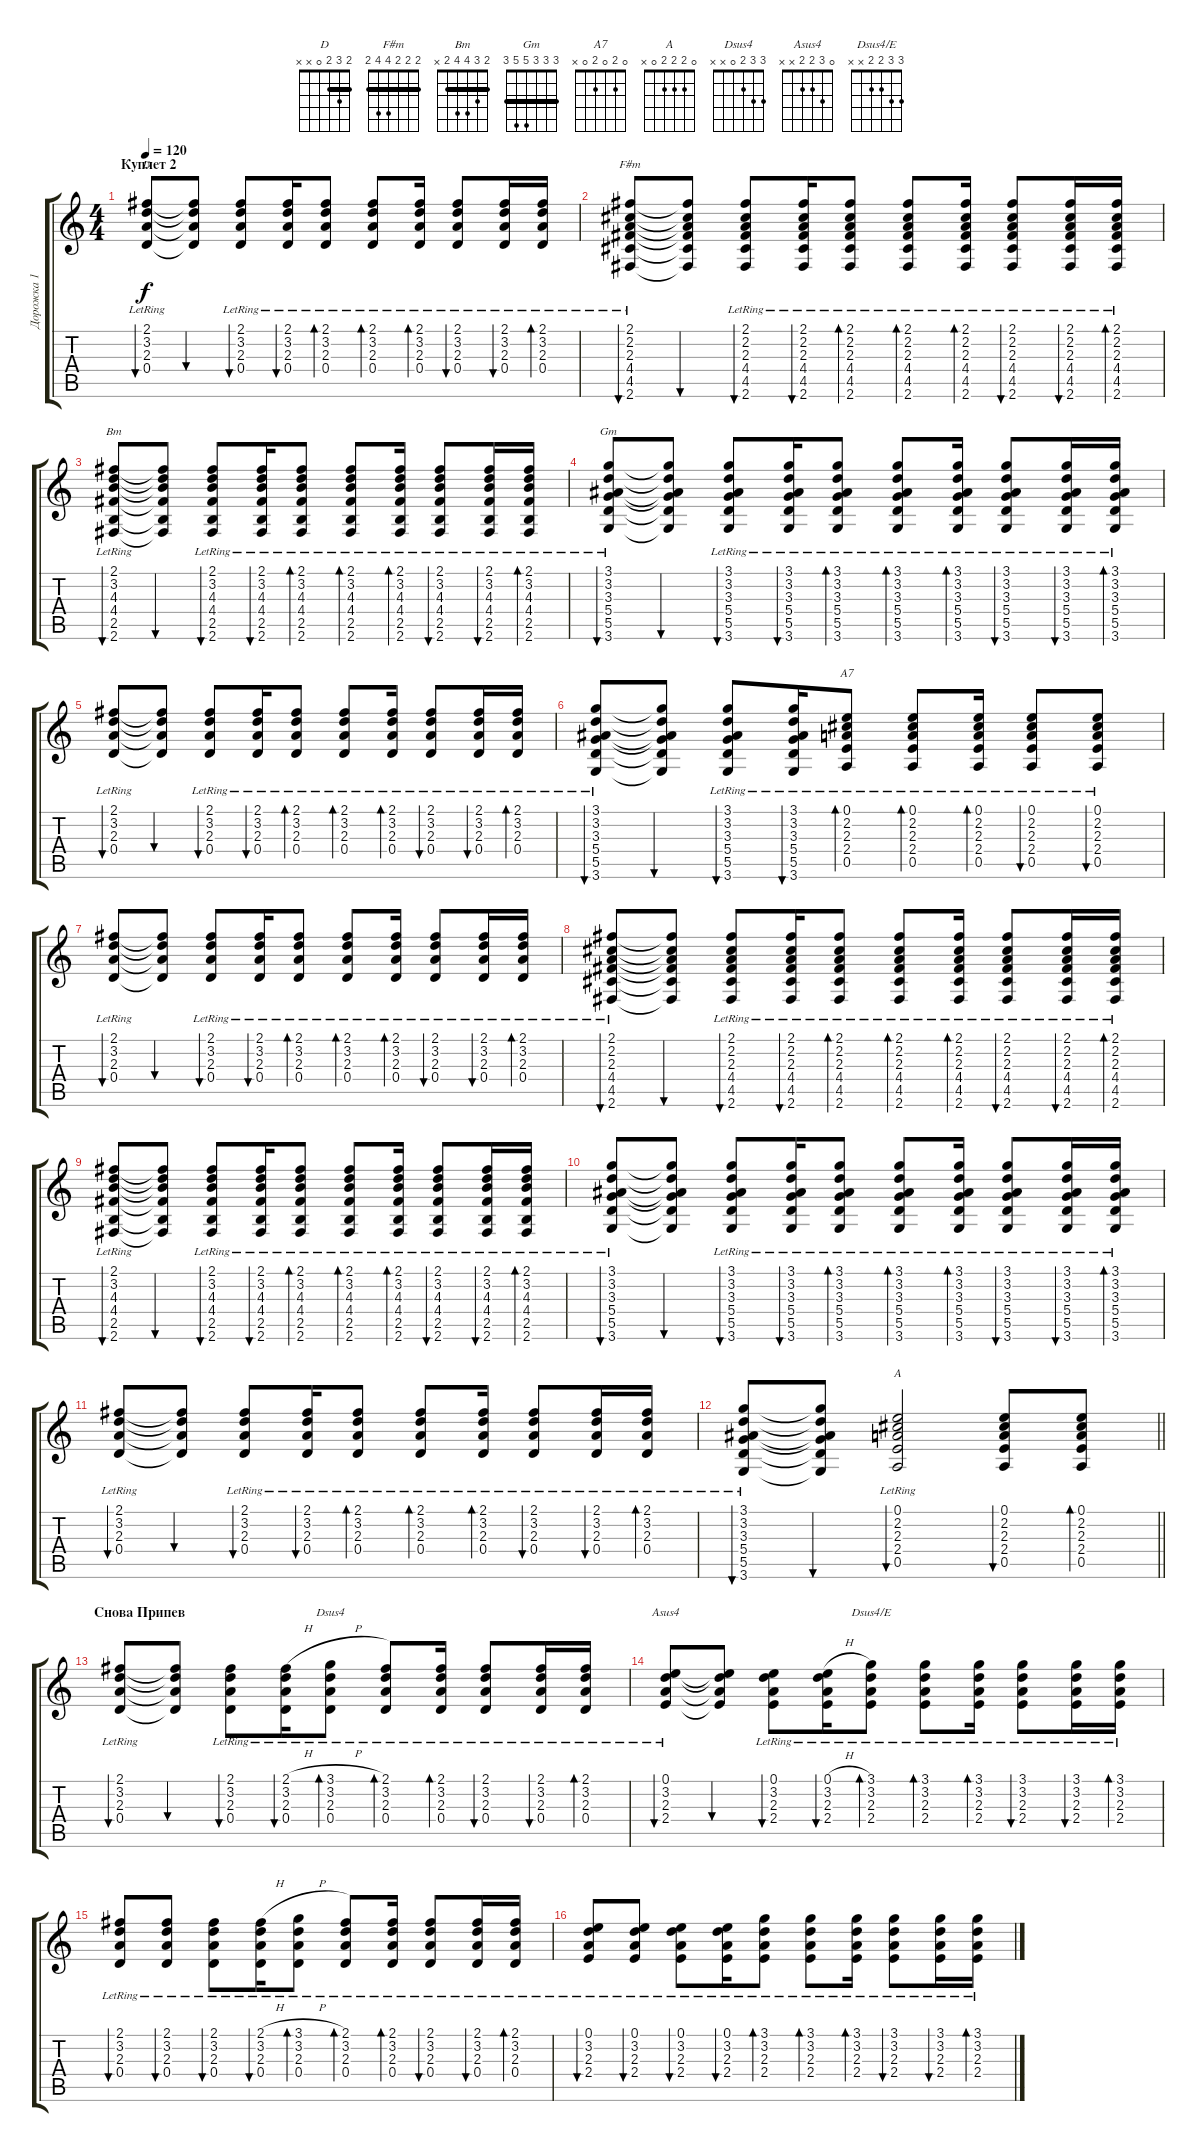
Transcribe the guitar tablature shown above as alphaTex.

\track ("Дорожка 1" "Дорожка 1") {instrument acousticguitarsteel}
\staff {score tabs}
\tuning (E4 B3 G3 D3 A2 E2) {hide}
\chord ("D" 2 3 2 0 x x) {barre 2}
\chord ("F#m" 2 2 2 4 4 2) {barre 2}
\chord ("Bm" 2 3 4 4 2 x) {barre 2}
\chord ("Gm" 3 3 3 5 5 3) {barre 3}
\chord ("A7" 0 2 0 2 0 x)
\chord ("A" 0 2 2 2 0 x)
\chord ("Dsus4" 3 3 2 0 x x)
\chord ("Asus4" 0 3 2 2 x x)
\chord ("Dsus4/E" 3 3 2 2 x x)
\ts (4 4)
\section ("" "Куплет 2")
\tempo 120
\clef g2
\ks c
(2.1{lr} 3.2{lr} 2.3{lr} 0.4{lr}).8{bu 60 ch "D" dy f} (2.1{t} 3.2{t} 2.3{t} 0.4{t}).8{bu 60} (2.1{lr} 3.2{lr} 2.3{lr} 0.4{lr}).8{bu 60} (2.1{lr} 3.2{lr} 2.3{lr} 0.4{lr}).16{bu 60} (2.1{lr} 3.2{lr} 2.3{lr} 0.4{lr}).8{bd 60} (2.1{lr} 3.2{lr} 2.3{lr} 0.4{lr}).8{bd 60} (2.1{lr} 3.2{lr} 2.3{lr} 0.4{lr}).16{bd 60} (2.1{lr} 3.2{lr} 2.3{lr} 0.4{lr}).8{bu 60} (2.1{lr} 3.2{lr} 2.3{lr} 0.4{lr}).16{bu 60} (2.1{lr} 3.2{lr} 2.3{lr} 0.4{lr}).16{bd 60} |
(2.1{lr} 2.2{lr} 2.3{lr} 4.4{lr} 4.5 2.6).8{bu 60 ch "F#m"} (2.1{t} 2.2{t} 2.3{t} 4.4{t} 4.5{t} 2.6{t}).8{bu 60} (2.1{lr} 2.2{lr} 2.3{lr} 4.4{lr} 4.5 2.6).8{bu 60} (2.1{lr} 2.2{lr} 2.3{lr} 4.4{lr} 4.5 2.6).16{bu 60} (2.1{lr} 2.2{lr} 2.3{lr} 4.4{lr} 4.5 2.6).8{bd 60} (2.1{lr} 2.2{lr} 2.3{lr} 4.4{lr} 4.5 2.6).8{bd 60} (2.1{lr} 2.2{lr} 2.3{lr} 4.4{lr} 4.5 2.6).16{bd 60} (2.1{lr} 2.2{lr} 2.3{lr} 4.4{lr} 4.5 2.6).8{bu 60} (2.1{lr} 2.2{lr} 2.3{lr} 4.4{lr} 4.5 2.6).16{bu 60} (2.1{lr} 2.2{lr} 2.3{lr} 4.4{lr} 4.5 2.6).16{bd 60} |
(2.1{lr} 3.2{lr} 4.3{lr} 4.4{lr} 2.5 2.6).8{bu 60 ch "Bm"} (2.1{t} 3.2{t} 4.3{t} 4.4{t} 2.5{t} 2.6{t}).8{bu 60} (2.1{lr} 3.2{lr} 4.3{lr} 4.4{lr} 2.5 2.6).8{bu 60} (2.1{lr} 3.2{lr} 4.3{lr} 4.4{lr} 2.5 2.6).16{bu 60} (2.1{lr} 3.2{lr} 4.3{lr} 4.4{lr} 2.5 2.6).8{bd 60} (2.1{lr} 3.2{lr} 4.3{lr} 4.4{lr} 2.5 2.6).8{bd 60} (2.1{lr} 3.2{lr} 4.3{lr} 4.4{lr} 2.5 2.6).16{bd 60} (2.1{lr} 3.2{lr} 4.3{lr} 4.4{lr} 2.5 2.6).8{bu 60} (2.1{lr} 3.2{lr} 4.3{lr} 4.4{lr} 2.5 2.6).16{bu 60} (2.1{lr} 3.2{lr} 4.3{lr} 4.4{lr} 2.5 2.6).16{bd 60} |
(3.1{lr} 3.2{lr} 3.3{lr} 5.4{lr} 5.5 3.6).8{bu 60 ch "Gm"} (3.1{t} 3.2{t} 3.3{t} 5.4{t} 5.5{t} 3.6{t}).8{bu 60} (3.1{lr} 3.2{lr} 3.3{lr} 5.4{lr} 5.5 3.6).8{bu 60} (3.1{lr} 3.2{lr} 3.3{lr} 5.4{lr} 5.5 3.6).16{bu 60} (3.1{lr} 3.2{lr} 3.3{lr} 5.4{lr} 5.5 3.6).8{bd 60} (3.1{lr} 3.2{lr} 3.3{lr} 5.4{lr} 5.5 3.6).8{bd 60} (3.1{lr} 3.2{lr} 3.3{lr} 5.4{lr} 5.5 3.6).16{bd 60} (3.1{lr} 3.2{lr} 3.3{lr} 5.4{lr} 5.5 3.6).8{bu 60} (3.1{lr} 3.2{lr} 3.3{lr} 5.4{lr} 5.5 3.6).16{bu 60} (3.1{lr} 3.2{lr} 3.3{lr} 5.4{lr} 5.5 3.6).16{bd 60} |
(2.1{lr} 3.2{lr} 2.3{lr} 0.4{lr}).8{bu 60} (2.1{t} 3.2{t} 2.3{t} 0.4{t}).8{bu 60} (2.1{lr} 3.2{lr} 2.3{lr} 0.4{lr}).8{bu 60} (2.1{lr} 3.2{lr} 2.3{lr} 0.4{lr}).16{bu 60} (2.1{lr} 3.2{lr} 2.3{lr} 0.4{lr}).8{bd 60} (2.1{lr} 3.2{lr} 2.3{lr} 0.4{lr}).8{bd 60} (2.1{lr} 3.2{lr} 2.3{lr} 0.4{lr}).16{bd 60} (2.1{lr} 3.2{lr} 2.3{lr} 0.4{lr}).8{bu 60} (2.1{lr} 3.2{lr} 2.3{lr} 0.4{lr}).16{bu 60} (2.1{lr} 3.2{lr} 2.3{lr} 0.4{lr}).16{bd 60} |
(3.1{lr} 3.2{lr} 3.3{lr} 5.4{lr} 5.5 3.6).8{bu 60} (3.1{t} 3.2{t} 3.3{t} 5.4{t} 5.5{t} 3.6{t}).8{bu 60} (3.1{lr} 3.2{lr} 3.3{lr} 5.4{lr} 5.5 3.6).8{bu 60} (3.1{lr} 3.2{lr} 3.3{lr} 5.4{lr} 5.5 3.6).16{bu 60} (0.1{lr} 2.2{lr} 2.3{lr} 2.4{lr} 0.5).8{bd 60 ch "A7"} (0.1{lr} 2.2{lr} 2.3{lr} 2.4{lr} 0.5).8{bd 60} (0.1{lr} 2.2{lr} 2.3{lr} 2.4{lr} 0.5).16{bd 60} (0.1{lr} 2.2{lr} 2.3{lr} 2.4{lr} 0.5).8{bu 60} (0.1{lr} 2.2{lr} 2.3{lr} 2.4{lr} 0.5).8{bu 60} |
(2.1{lr} 3.2{lr} 2.3{lr} 0.4{lr}).8{bu 60} (2.1{t} 3.2{t} 2.3{t} 0.4{t}).8{bu 60} (2.1{lr} 3.2{lr} 2.3{lr} 0.4{lr}).8{bu 60} (2.1{lr} 3.2{lr} 2.3{lr} 0.4{lr}).16{bu 60} (2.1{lr} 3.2{lr} 2.3{lr} 0.4{lr}).8{bd 60} (2.1{lr} 3.2{lr} 2.3{lr} 0.4{lr}).8{bd 60} (2.1{lr} 3.2{lr} 2.3{lr} 0.4{lr}).16{bd 60} (2.1{lr} 3.2{lr} 2.3{lr} 0.4{lr}).8{bu 60} (2.1{lr} 3.2{lr} 2.3{lr} 0.4{lr}).16{bu 60} (2.1{lr} 3.2{lr} 2.3{lr} 0.4{lr}).16{bd 60} |
(2.1{lr} 2.2{lr} 2.3{lr} 4.4{lr} 4.5 2.6).8{bu 60} (2.1{t} 2.2{t} 2.3{t} 4.4{t} 4.5{t} 2.6{t}).8{bu 60} (2.1{lr} 2.2{lr} 2.3{lr} 4.4{lr} 4.5 2.6).8{bu 60} (2.1{lr} 2.2{lr} 2.3{lr} 4.4{lr} 4.5 2.6).16{bu 60} (2.1{lr} 2.2{lr} 2.3{lr} 4.4{lr} 4.5 2.6).8{bd 60} (2.1{lr} 2.2{lr} 2.3{lr} 4.4{lr} 4.5 2.6).8{bd 60} (2.1{lr} 2.2{lr} 2.3{lr} 4.4{lr} 4.5 2.6).16{bd 60} (2.1{lr} 2.2{lr} 2.3{lr} 4.4{lr} 4.5 2.6).8{bu 60} (2.1{lr} 2.2{lr} 2.3{lr} 4.4{lr} 4.5 2.6).16{bu 60} (2.1{lr} 2.2{lr} 2.3{lr} 4.4{lr} 4.5 2.6).16{bd 60} |
(2.1{lr} 3.2{lr} 4.3{lr} 4.4{lr} 2.5 2.6).8{bu 60} (2.1{t} 3.2{t} 4.3{t} 4.4{t} 2.5{t} 2.6{t}).8{bu 60} (2.1{lr} 3.2{lr} 4.3{lr} 4.4{lr} 2.5 2.6).8{bu 60} (2.1{lr} 3.2{lr} 4.3{lr} 4.4{lr} 2.5 2.6).16{bu 60} (2.1{lr} 3.2{lr} 4.3{lr} 4.4{lr} 2.5 2.6).8{bd 60} (2.1{lr} 3.2{lr} 4.3{lr} 4.4{lr} 2.5 2.6).8{bd 60} (2.1{lr} 3.2{lr} 4.3{lr} 4.4{lr} 2.5 2.6).16{bd 60} (2.1{lr} 3.2{lr} 4.3{lr} 4.4{lr} 2.5 2.6).8{bu 60} (2.1{lr} 3.2{lr} 4.3{lr} 4.4{lr} 2.5 2.6).16{bu 60} (2.1{lr} 3.2{lr} 4.3{lr} 4.4{lr} 2.5 2.6).16{bd 60} |
(3.1{lr} 3.2{lr} 3.3{lr} 5.4{lr} 5.5 3.6).8{bu 60} (3.1{t} 3.2{t} 3.3{t} 5.4{t} 5.5{t} 3.6{t}).8{bu 60} (3.1{lr} 3.2{lr} 3.3{lr} 5.4{lr} 5.5 3.6).8{bu 60} (3.1{lr} 3.2{lr} 3.3{lr} 5.4{lr} 5.5 3.6).16{bu 60} (3.1{lr} 3.2{lr} 3.3{lr} 5.4{lr} 5.5 3.6).8{bd 60} (3.1{lr} 3.2{lr} 3.3{lr} 5.4{lr} 5.5 3.6).8{bd 60} (3.1{lr} 3.2{lr} 3.3{lr} 5.4{lr} 5.5 3.6).16{bd 60} (3.1{lr} 3.2{lr} 3.3{lr} 5.4{lr} 5.5 3.6).8{bu 60} (3.1{lr} 3.2{lr} 3.3{lr} 5.4{lr} 5.5 3.6).16{bu 60} (3.1{lr} 3.2{lr} 3.3{lr} 5.4{lr} 5.5 3.6).16{bd 60} |
(2.1{lr} 3.2{lr} 2.3{lr} 0.4{lr}).8{bu 60} (2.1{t} 3.2{t} 2.3{t} 0.4{t}).8{bu 60} (2.1{lr} 3.2{lr} 2.3{lr} 0.4{lr}).8{bu 60} (2.1{lr} 3.2{lr} 2.3{lr} 0.4{lr}).16{bu 60} (2.1{lr} 3.2{lr} 2.3{lr} 0.4{lr}).8{bd 60} (2.1{lr} 3.2{lr} 2.3{lr} 0.4{lr}).8{bd 60} (2.1{lr} 3.2{lr} 2.3{lr} 0.4{lr}).16{bd 60} (2.1{lr} 3.2{lr} 2.3{lr} 0.4{lr}).8{bu 60} (2.1{lr} 3.2{lr} 2.3{lr} 0.4{lr}).16{bu 60} (2.1{lr} 3.2{lr} 2.3{lr} 0.4{lr}).16{bd 60} |
\barLineRight lightlight
(3.1{lr} 3.2{lr} 3.3{lr} 5.4{lr} 5.5 3.6).8{bu 60} (3.1{t} 3.2{t} 3.3{t} 5.4{t} 5.5{t} 3.6{t}).8{bu 60} (0.1{lr} 2.2{lr} 2.3{lr} 2.4{lr} 0.5).2{bu 60 ch "A"} (0.1 2.2 2.3 2.4 0.5).8{bu 60} (0.1 2.2 2.3 2.4 0.5).8{bd 60} |
\section ("" "Снова Припев")
(2.1{lr} 3.2{lr} 2.3{lr} 0.4{lr}).8{bu 60} (2.1{t} 3.2{t} 2.3{t} 0.4{t}).8{bu 60} (2.1{lr} 3.2{lr} 2.3{lr} 0.4{lr}).8{bu 60} (2.1{h lr} 3.2{lr} 2.3{lr} 0.4{lr}).16{bu 60} (3.1{h lr} 3.2{lr} 2.3{lr} 0.4{lr}).8{bd 60 ch "Dsus4"} (2.1{lr} 3.2{lr} 2.3{lr} 0.4{lr}).8{bd 60} (2.1{lr} 3.2{lr} 2.3{lr} 0.4{lr}).16{bd 60} (2.1{lr} 3.2{lr} 2.3{lr} 0.4{lr}).8{bu 60} (2.1{lr} 3.2{lr} 2.3{lr} 0.4{lr}).16{bu 60} (2.1{lr} 3.2{lr} 2.3{lr} 0.4{lr}).16{bd 60} |
(0.1{lr} 3.2{lr} 2.3{lr} 2.4{lr}).8{bu 60 ch "Asus4"} (0.1{t} 3.2{t} 2.3{t} 2.4{t}).8{bu 60} (0.1{lr} 3.2{lr} 2.3{lr} 2.4{lr}).8{bu 60} (0.1{h lr} 3.2{lr} 2.3{lr} 2.4{lr}).16{bu 60} (3.1{lr} 3.2{lr} 2.3{lr} 2.4{lr}).8{bd 60 ch "Dsus4/E"} (3.1{lr} 3.2{lr} 2.3{lr} 2.4{lr}).8{bd 60} (3.1{lr} 3.2{lr} 2.3{lr} 2.4{lr}).16{bd 60} (3.1{lr} 3.2{lr} 2.3{lr} 2.4{lr}).8{bu 60} (3.1{lr} 3.2{lr} 2.3{lr} 2.4{lr}).16{bu 60} (3.1{lr} 3.2{lr} 2.3{lr} 2.4{lr}).16{bd 60} |
(2.1{lr} 3.2{lr} 2.3{lr} 0.4{lr}).8{bu 60} (2.1{lr} 3.2{lr} 2.3{lr} 0.4{lr}).8{bu 60} (2.1{lr} 3.2{lr} 2.3{lr} 0.4{lr}).8{bu 60} (2.1{h lr} 3.2{lr} 2.3{lr} 0.4{lr}).16{bu 60} (3.1{h lr} 3.2{lr} 2.3{lr} 0.4{lr}).8{bd 60} (2.1{lr} 3.2{lr} 2.3{lr} 0.4{lr}).8{bd 60} (2.1{lr} 3.2{lr} 2.3{lr} 0.4{lr}).16{bd 60} (2.1{lr} 3.2{lr} 2.3{lr} 0.4{lr}).8{bu 60} (2.1{lr} 3.2{lr} 2.3{lr} 0.4{lr}).16{bu 60} (2.1{lr} 3.2{lr} 2.3{lr} 0.4{lr}).16{bd 60} |
(0.1{lr} 3.2{lr} 2.3{lr} 2.4{lr}).8{bu 60} (0.1{lr} 3.2{lr} 2.3{lr} 2.4{lr}).8{bu 60} (0.1{lr} 3.2{lr} 2.3{lr} 2.4{lr}).8{bu 60} (0.1{lr} 3.2{lr} 2.3{lr} 2.4{lr}).16{bu 60} (3.1{lr} 3.2{lr} 2.3{lr} 2.4{lr}).8{bd 60} (3.1{lr} 3.2{lr} 2.3{lr} 2.4{lr}).8{bd 60} (3.1{lr} 3.2{lr} 2.3{lr} 2.4{lr}).16{bd 60} (3.1{lr} 3.2{lr} 2.3{lr} 2.4{lr}).8{bu 60} (3.1{lr} 3.2{lr} 2.3{lr} 2.4{lr}).16{bu 60} (3.1{lr} 3.2{lr} 2.3{lr} 2.4{lr}).16{bd 60}
